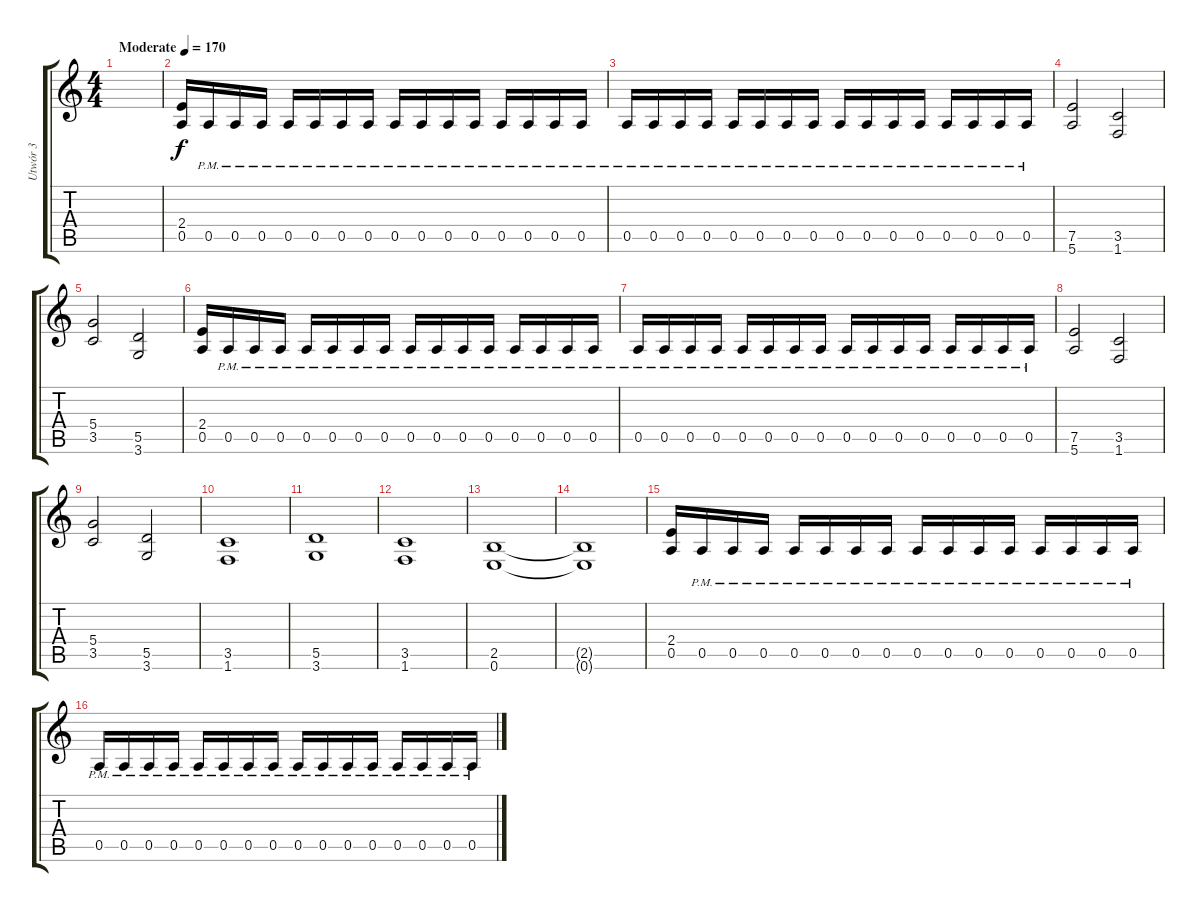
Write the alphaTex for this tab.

\track ("Utwór 3" "Utwór 3") {instrument distortionguitar}
\staff {score tabs}
\tuning (E4 B3 G3 D3 A2 E2) {hide}
\ts (4 4)
\tempo (170 "Moderate")
\clef g2
\ks c
|
(2.4 0.5).16 0.5{pm}.16 0.5{pm}.16 0.5{pm}.16 0.5{pm}.16 0.5{pm}.16 0.5{pm}.16 0.5{pm}.16 0.5{pm}.16 0.5{pm}.16 0.5{pm}.16 0.5{pm}.16 0.5{pm}.16 0.5{pm}.16 0.5{pm}.16 0.5{pm}.16 |
0.5{pm}.16 0.5{pm}.16 0.5{pm}.16 0.5{pm}.16 0.5{pm}.16 0.5{pm}.16 0.5{pm}.16 0.5{pm}.16 0.5{pm}.16 0.5{pm}.16 0.5{pm}.16 0.5{pm}.16 0.5{pm}.16 0.5{pm}.16 0.5{pm}.16 0.5{pm}.16 |
(7.5 5.6).2 (3.5 1.6).2 |
(5.4 3.5).2 (5.5 3.6).2 |
(2.4 0.5).16 0.5{pm}.16 0.5{pm}.16 0.5{pm}.16 0.5{pm}.16 0.5{pm}.16 0.5{pm}.16 0.5{pm}.16 0.5{pm}.16 0.5{pm}.16 0.5{pm}.16 0.5{pm}.16 0.5{pm}.16 0.5{pm}.16 0.5{pm}.16 0.5{pm}.16 |
0.5{pm}.16 0.5{pm}.16 0.5{pm}.16 0.5{pm}.16 0.5{pm}.16 0.5{pm}.16 0.5{pm}.16 0.5{pm}.16 0.5{pm}.16 0.5{pm}.16 0.5{pm}.16 0.5{pm}.16 0.5{pm}.16 0.5{pm}.16 0.5{pm}.16 0.5{pm}.16 |
(7.5 5.6).2 (3.5 1.6).2 |
(5.4 3.5).2 (5.5 3.6).2 |
(3.5 1.6).1 |
(5.5 3.6).1 |
(3.5 1.6).1 |
(2.5 0.6).1 |
(2.5{t} 0.6{t}).1 |
(2.4 0.5).16 0.5{pm}.16 0.5{pm}.16 0.5{pm}.16 0.5{pm}.16 0.5{pm}.16 0.5{pm}.16 0.5{pm}.16 0.5{pm}.16 0.5{pm}.16 0.5{pm}.16 0.5{pm}.16 0.5{pm}.16 0.5{pm}.16 0.5{pm}.16 0.5{pm}.16 |
0.5{pm}.16 0.5{pm}.16 0.5{pm}.16 0.5{pm}.16 0.5{pm}.16 0.5{pm}.16 0.5{pm}.16 0.5{pm}.16 0.5{pm}.16 0.5{pm}.16 0.5{pm}.16 0.5{pm}.16 0.5{pm}.16 0.5{pm}.16 0.5{pm}.16 0.5{pm}.16
